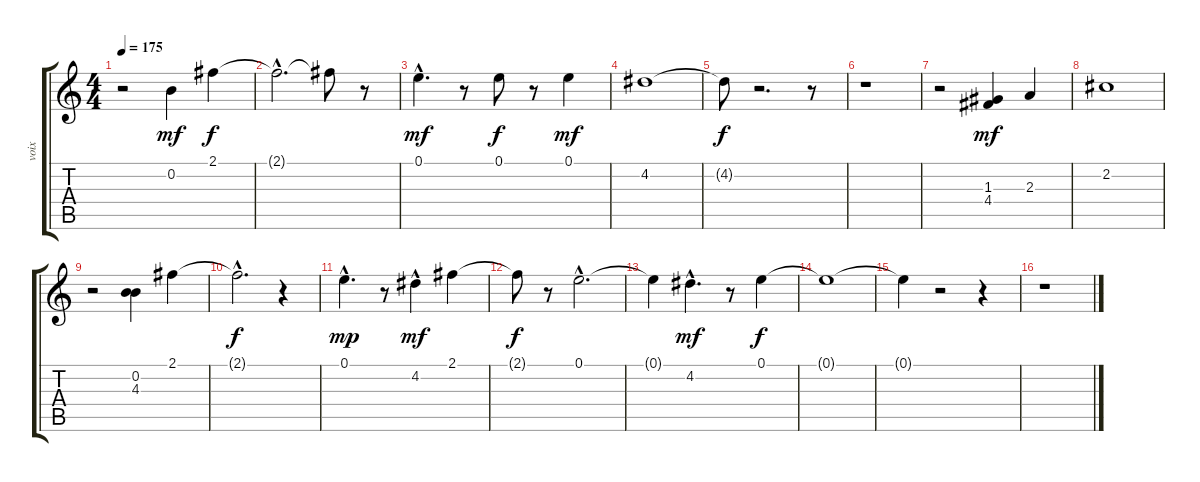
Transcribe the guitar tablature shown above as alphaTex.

\track ("voix" "voix") {instrument acousticguitarsteel}
\staff {score tabs}
\tuning (E4 B3 G3 D3 A2 E2) {hide}
\ts (4 4)
\tempo 175
\clef g2
\ks c
r.2{dy f} 0.2.4{dy mf} 2.1.4{dy f} |
2.1{hac t}.2{d} 2.1{t}.8 r.8 |
0.1{hac}.4{d dy mf} r.8 0.1.8{dy f} r.8 0.1.4{dy mf} |
4.2.1 |
4.2{t}.8{dy f} r.2{d} r.8 |
r.1 |
r.2 (1.3 4.4).4{dy mf} 2.3.4 |
2.2.1 |
r.2 (0.2 4.3).4 2.1.4 |
2.1{hac t}.2{d dy f} r.4 |
0.1{hac}.4{d dy mp} r.8 4.2{hac}.4{dy mf} 2.1.4 |
2.1{t}.8{dy f} r.8 0.1{hac}.2{d} |
0.1{t}.4 4.2{hac}.4{d dy mf} r.8 0.1.4{dy f} |
0.1{t}.1 |
0.1{t}.4 r.2 r.4 |
r.1
